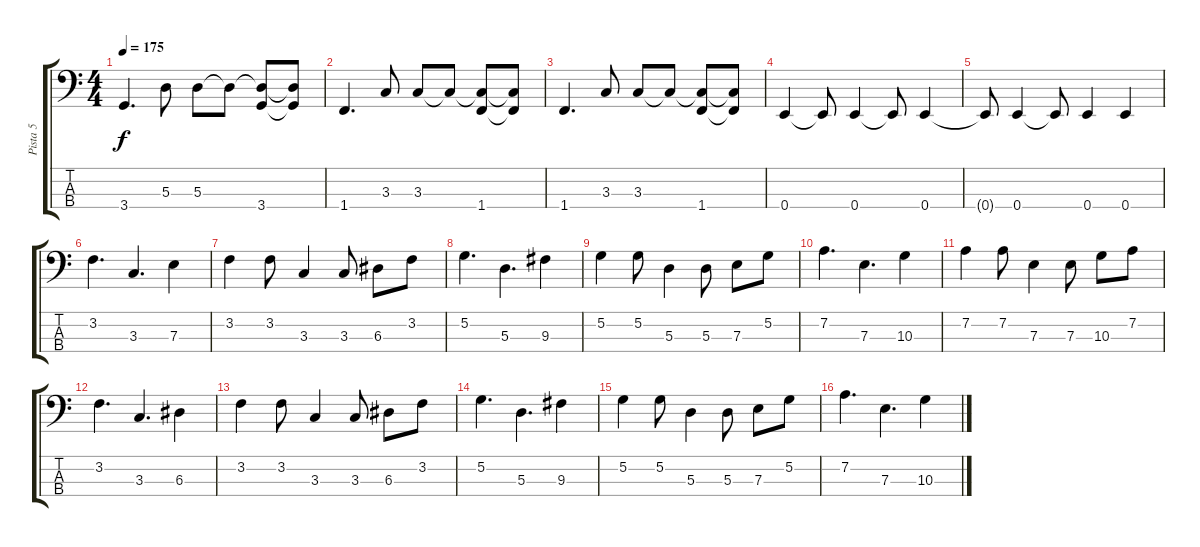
\track ("Pista 5" "Pista 5") {instrument electricbassfinger}
\staff {score tabs}
\tuning (G2 D2 A1 E1) {hide}
\ts (4 4)
\tempo 175
\clef f4
\ks c
3.4.4{d dy f} 5.3.8 5.3.8 5.3{t}.8 (5.3{t} 3.4).8 (5.3{t} 3.4{t}).8 |
1.4.4{d} 3.3.8 3.3.8 3.3{t}.8 (3.3{t} 1.4).8 (3.3{t} 1.4{t}).8 |
1.4.4{d} 3.3.8 3.3.8 3.3{t}.8 (3.3{t} 1.4).8 (3.3{t} 1.4{t}).8 |
0.4.4 0.4{t}.8 0.4.4 0.4{t}.8 0.4.4 |
0.4{t}.8 0.4.4 0.4{t}.8 0.4.4 0.4.4 |
3.2.4{d} 3.3.4{d} 7.3.4 |
3.2.4 3.2.8 3.3.4 3.3.8 6.3.8 3.2.8 |
5.2.4{d} 5.3.4{d} 9.3.4 |
5.2.4 5.2.8 5.3.4 5.3.8 7.3.8 5.2.8 |
7.2.4{d} 7.3.4{d} 10.3.4 |
7.2.4 7.2.8 7.3.4 7.3.8 10.3.8 7.2.8 |
3.2.4{d} 3.3.4{d} 6.3.4 |
3.2.4 3.2.8 3.3.4 3.3.8 6.3.8 3.2.8 |
5.2.4{d} 5.3.4{d} 9.3.4 |
5.2.4 5.2.8 5.3.4 5.3.8 7.3.8 5.2.8 |
7.2.4{d} 7.3.4{d} 10.3.4
